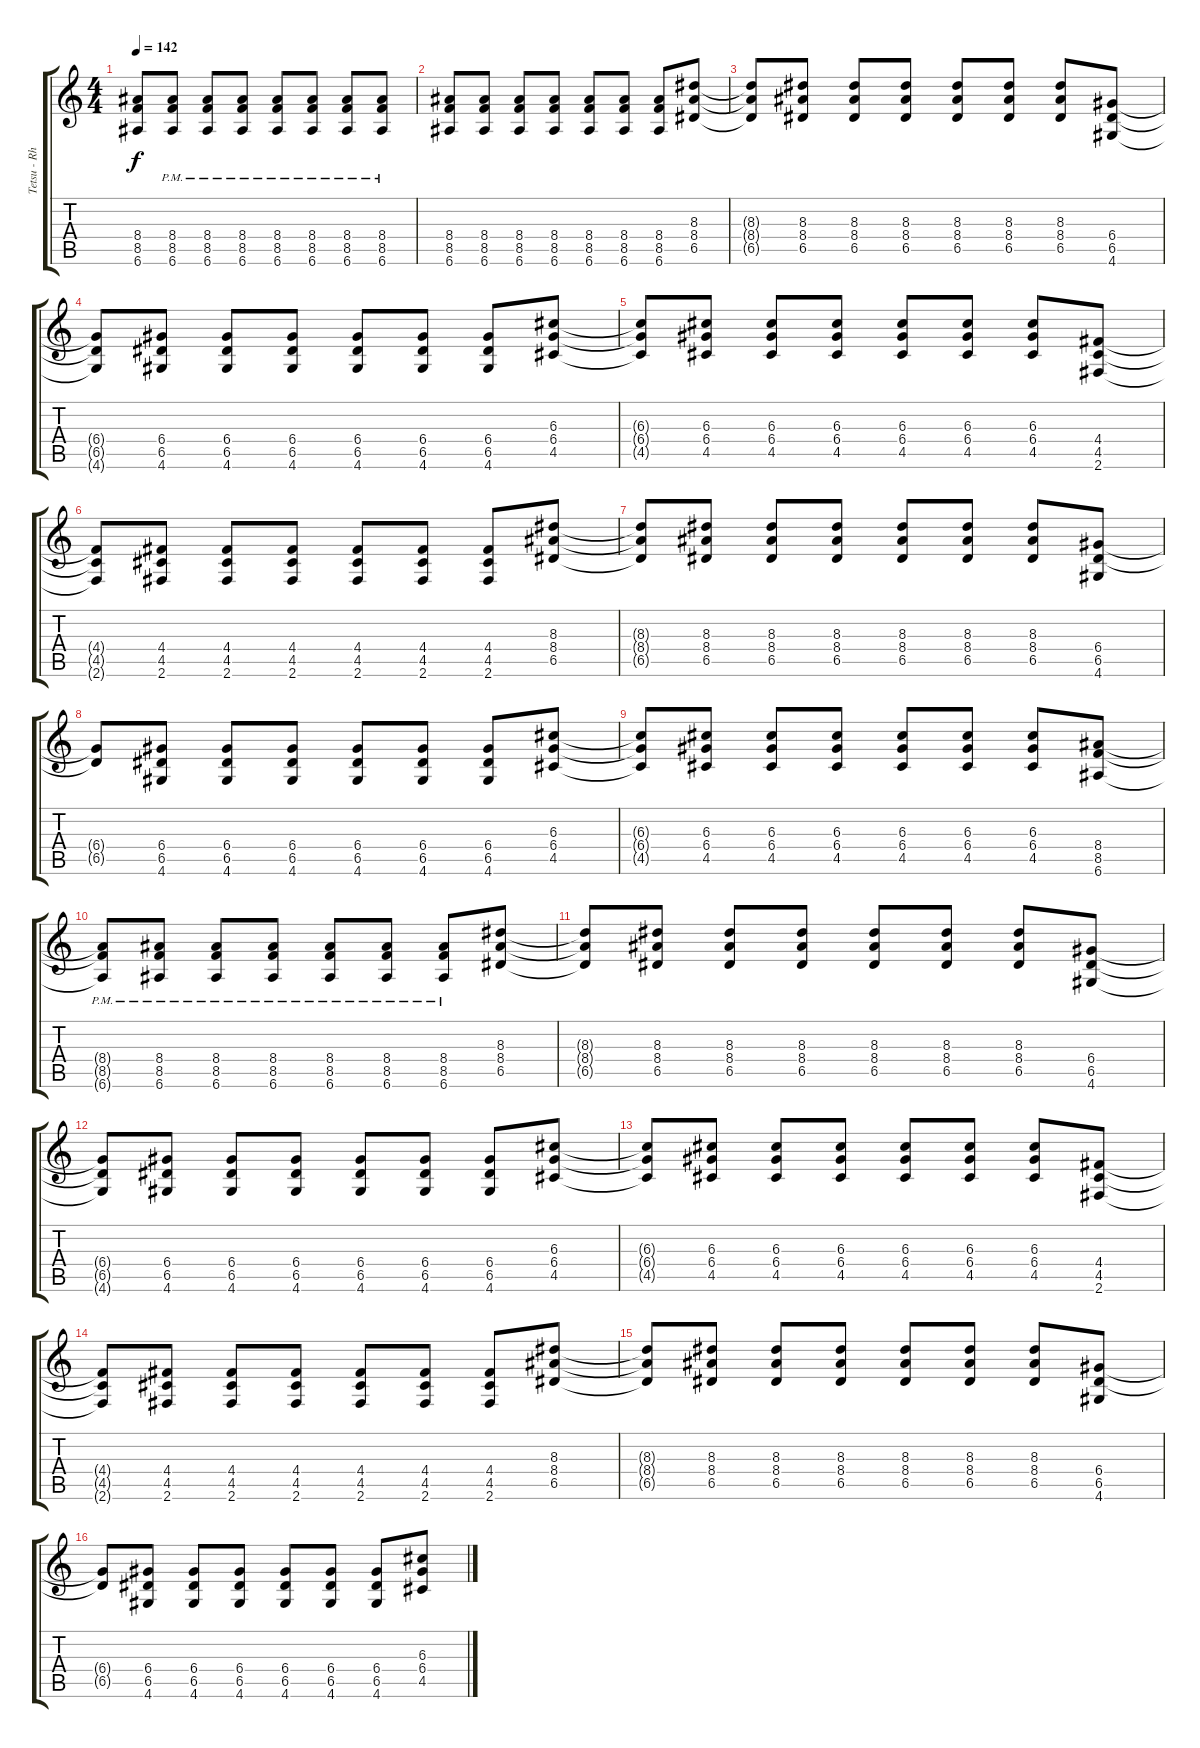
\track ("Tetsu - Rhythm Guitar" "Tetsu - Rh") {instrument distortionguitar}
\staff {score tabs}
\tuning (E4 B3 G3 D3 A2 E2) {hide}
\ts (4 4)
\tempo 142
\clef g2
\ks c
(8.4 8.5 6.6).8{dy f} (8.4{pm} 8.5{pm} 6.6{pm}).8 (8.4{pm} 8.5{pm} 6.6{pm}).8 (8.4{pm} 8.5{pm} 6.6{pm}).8 (8.4{pm} 8.5{pm} 6.6{pm}).8 (8.4{pm} 8.5{pm} 6.6{pm}).8 (8.4{pm} 8.5{pm} 6.6{pm}).8 (8.4{pm} 8.5{pm} 6.6{pm}).8 |
(8.4 8.5 6.6).8 (8.4 8.5 6.6).8 (8.4 8.5 6.6).8 (8.4 8.5 6.6).8 (8.4 8.5 6.6).8 (8.4 8.5 6.6).8 (8.4 8.5 6.6).8 (8.3 8.4 6.5).8 |
(8.3{t} 8.4{t} 6.5{t}).8 (8.3 8.4 6.5).8 (8.3 8.4 6.5).8 (8.3 8.4 6.5).8 (8.3 8.4 6.5).8 (8.3 8.4 6.5).8 (8.3 8.4 6.5).8 (6.4 6.5 4.6).8 |
(6.4{t} 6.5{t} 4.6{t}).8 (6.4 6.5 4.6).8 (6.4 6.5 4.6).8 (6.4 6.5 4.6).8 (6.4 6.5 4.6).8 (6.4 6.5 4.6).8 (6.4 6.5 4.6).8 (6.3 6.4 4.5).8 |
(6.3{t} 6.4{t} 4.5{t}).8 (6.3 6.4 4.5).8 (6.3 6.4 4.5).8 (6.3 6.4 4.5).8 (6.3 6.4 4.5).8 (6.3 6.4 4.5).8 (6.3 6.4 4.5).8 (4.4 4.5 2.6).8 |
(4.4{t} 4.5{t} 2.6{t}).8 (4.4 4.5 2.6).8 (4.4 4.5 2.6).8 (4.4 4.5 2.6).8 (4.4 4.5 2.6).8 (4.4 4.5 2.6).8 (4.4 4.5 2.6).8 (8.3 8.4 6.5).8 |
(8.3{t} 8.4{t} 6.5{t}).8 (8.3 8.4 6.5).8 (8.3 8.4 6.5).8 (8.3 8.4 6.5).8 (8.3 8.4 6.5).8 (8.3 8.4 6.5).8 (8.3 8.4 6.5).8 (6.4 6.5 4.6).8 |
(6.4{t} 6.5{t}).8 (6.4 6.5 4.6).8 (6.4 6.5 4.6).8 (6.4 6.5 4.6).8 (6.4 6.5 4.6).8 (6.4 6.5 4.6).8 (6.4 6.5 4.6).8 (6.3 6.4 4.5).8 |
(6.3{t} 6.4{t} 4.5{t}).8 (6.3 6.4 4.5).8 (6.3 6.4 4.5).8 (6.3 6.4 4.5).8 (6.3 6.4 4.5).8 (6.3 6.4 4.5).8 (6.3 6.4 4.5).8 (8.4 8.5 6.6).8 |
(8.4{pm t} 8.5{pm t} 6.6{pm t}).8 (8.4{pm} 8.5{pm} 6.6{pm}).8 (8.4{pm} 8.5{pm} 6.6{pm}).8 (8.4{pm} 8.5{pm} 6.6{pm}).8 (8.4{pm} 8.5{pm} 6.6{pm}).8 (8.4{pm} 8.5{pm} 6.6{pm}).8 (8.4{pm} 8.5{pm} 6.6{pm}).8 (8.3 8.4 6.5).8 |
(8.3{t} 8.4{t} 6.5{t}).8 (8.3 8.4 6.5).8 (8.3 8.4 6.5).8 (8.3 8.4 6.5).8 (8.3 8.4 6.5).8 (8.3 8.4 6.5).8 (8.3 8.4 6.5).8 (6.4 6.5 4.6).8 |
(6.4{t} 6.5{t} 4.6{t}).8 (6.4 6.5 4.6).8 (6.4 6.5 4.6).8 (6.4 6.5 4.6).8 (6.4 6.5 4.6).8 (6.4 6.5 4.6).8 (6.4 6.5 4.6).8 (6.3 6.4 4.5).8 |
(6.3{t} 6.4{t} 4.5{t}).8 (6.3 6.4 4.5).8 (6.3 6.4 4.5).8 (6.3 6.4 4.5).8 (6.3 6.4 4.5).8 (6.3 6.4 4.5).8 (6.3 6.4 4.5).8 (4.4 4.5 2.6).8 |
(4.4{t} 4.5{t} 2.6{t}).8 (4.4 4.5 2.6).8 (4.4 4.5 2.6).8 (4.4 4.5 2.6).8 (4.4 4.5 2.6).8 (4.4 4.5 2.6).8 (4.4 4.5 2.6).8 (8.3 8.4 6.5).8 |
(8.3{t} 8.4{t} 6.5{t}).8 (8.3 8.4 6.5).8 (8.3 8.4 6.5).8 (8.3 8.4 6.5).8 (8.3 8.4 6.5).8 (8.3 8.4 6.5).8 (8.3 8.4 6.5).8 (6.4 6.5 4.6).8 |
(6.4{t} 6.5{t}).8 (6.4 6.5 4.6).8 (6.4 6.5 4.6).8 (6.4 6.5 4.6).8 (6.4 6.5 4.6).8 (6.4 6.5 4.6).8 (6.4 6.5 4.6).8 (6.3 6.4 4.5).8
